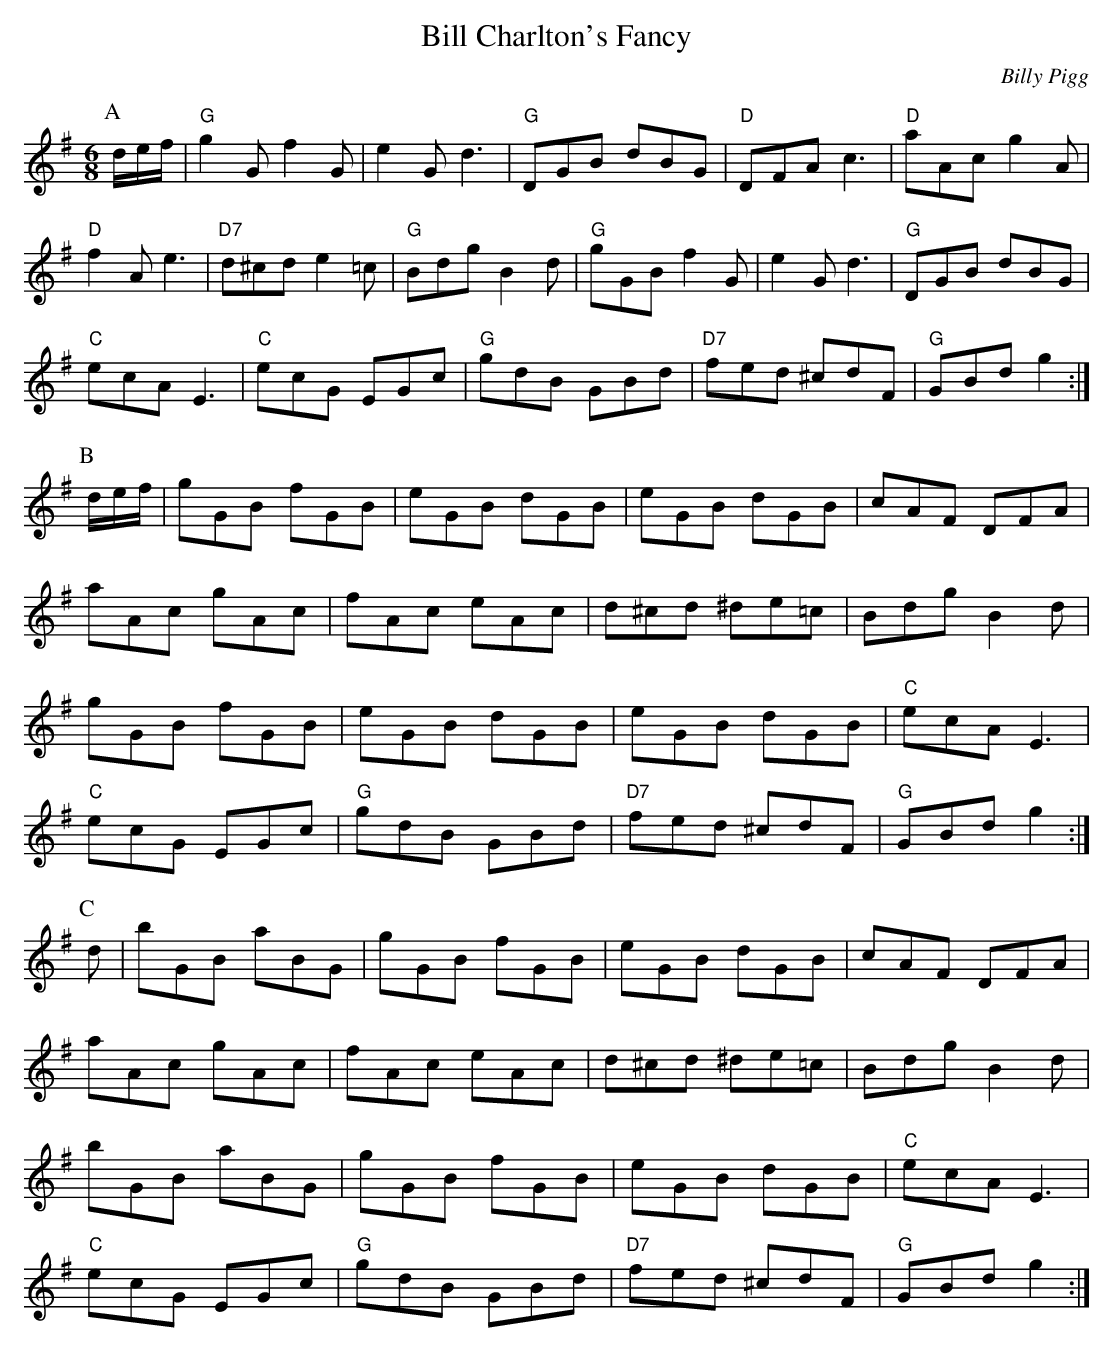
X:1
T:Bill Charlton's Fancy
C:Billy Pigg
M:6/8
K:G
P:A
d/2e/2f/2|"G"g2G f2G|e2G d3|"G"DGB dBG|"D"DFA c3|"D"aAc g2A|
"D"f2A e3|"D7"d^cd e2=c|"G"Bdg B2d|"G"gGB f2G|e2G d3|"G"DGB dBG|
"C"ecA E3|"C"ecG EGc|"G"gdB GBd|"D7"fed ^cdF|"G"GBd g2:|
P:B
d/2e/2f/2|gGB fGB|eGB dGB|eGB dGB|cAF DFA|
aAc gAc|fAc eAc|d^cd ^de=c|Bdg B2d|
gGB fGB|eGB dGB|eGB dGB|"C"ecA E3|
"C"ecG EGc|"G"gdB GBd|"D7"fed ^cdF|"G"GBd g2:|
P:C
d|bGB aBG|gGB fGB|eGB dGB|cAF DFA|
aAc gAc|fAc eAc|d^cd ^de=c|Bdg B2d|
bGB aBG|gGB fGB|eGB dGB|"C"ecA E3|
"C"ecG EGc|"G"gdB GBd|"D7"fed ^cdF|"G"GBd g2:|
